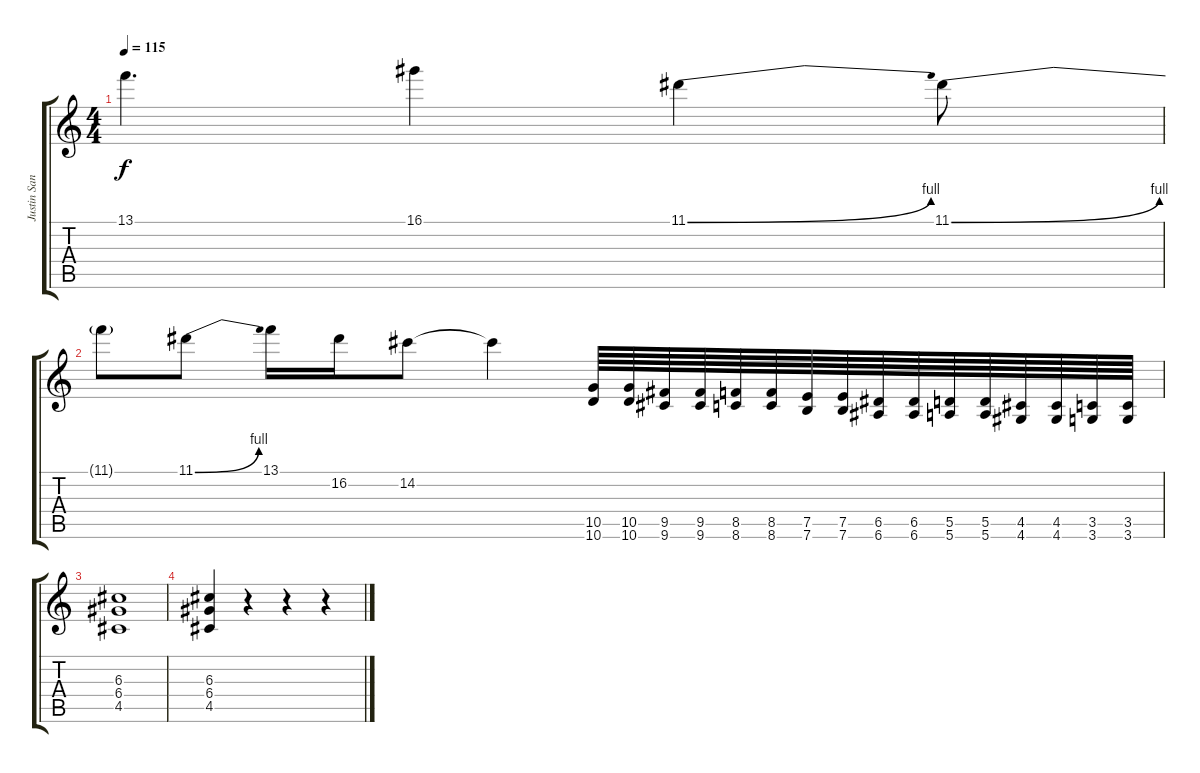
\track ("Justin Sane" "Justin San") {instrument distortionguitar}
\staff {score tabs}
\tuning (E4 B3 G3 D3 A2 E2) {hide}
\ts (4 4)
\tempo 115
\clef g2
\ks c
13.1.4{d dy f} 16.1.4 11.1{be (bend 0 0 60 4)}.4 11.1{be (bend 0 0 60 4)}.8 |
11.1{t}.8 11.1{be (bend 0 0 60 4)}.8 13.1.16 16.2.16 14.2.8 14.2{t}.4 (10.5 10.6).64 (10.5 10.6).64 (9.5 9.6).64 (9.5 9.6).64 (8.5 8.6).64 (8.5 8.6).64 (7.5 7.6).64 (7.5 7.6).64 (6.5 6.6).64 (6.5 6.6).64 (5.5 5.6).64 (5.5 5.6).64 (4.5 4.6).64 (4.5 4.6).64 (3.5 3.6).64 (3.5 3.6).64 |
(6.3 6.4 4.5).1 |
(6.3 6.4 4.5).4 r.4 r.4 r.4
